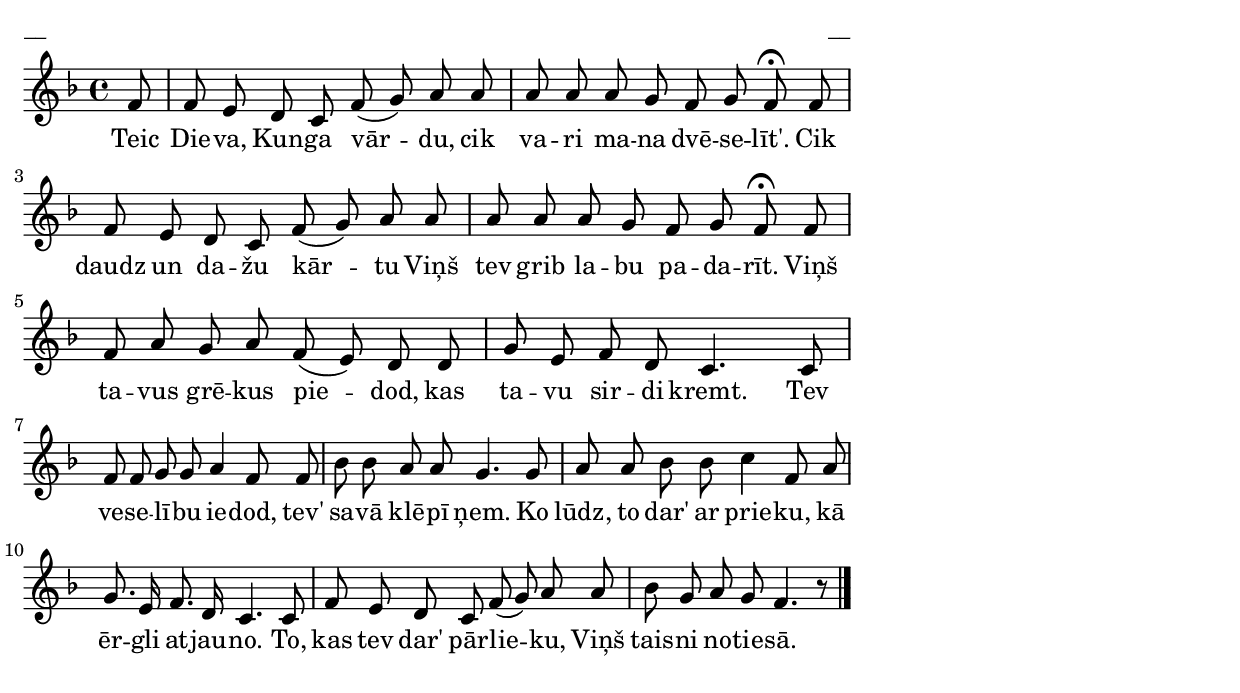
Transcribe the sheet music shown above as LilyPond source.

\version "2.13.16"
%\header {
%    title = "Teic Dieva Kunga vārdu"
%}
\paper {
line-width = 14\cm
left-margin = 0.4\cm
between-system-padding = 0.1\cm
between-system-space = 0.1\cm
}
\layout {
indent = #0
ragged-last = ##f
}


voiceA = \relative c' {
\clef "treble"
\key f \major
\time 4/4
\partial 8*1 
f8 | f8 e d c f( g) a a | a8 a a g f g f\fermata f |
f8 e d c f( g) a a | a a a g f g f\fermata f |
f8 a g a f( e) d d | g8 e f d c4. c8 |
f8 f g g a4 f8 f | bes8 bes a a g4. g8 |
a8 a bes bes c4 f,8 a | g8. e16 f8. d16 c4. c8 |
f8 e d c f( g) a a | bes g a g f4. r8
\bar "|."
} 

lyricA = \lyricmode {
Teic Die -- va, Kun -- ga vār -- du, 
cik va -- ri ma -- na dvē -- se -- līt'.
Cik daudz un da -- žu kār -- tu 
Viņš tev grib la -- bu pa -- da -- rīt.
Viņš ta -- vus grē -- kus pie -- dod, 
kas ta -- vu sir -- di kremt.
Tev ve -- se -- lī -- bu ie -- dod, 
tev' sa -- vā klē -- pī ņem.
Ko lūdz, to dar' ar prie -- ku, 
kā ēr -- gli at -- jau -- no.
To, kas tev dar' pār -- lie -- ku, 
Viņš tais -- ni no -- tie -- sā.
}

fullScore = <<
\new Staff {
<<
\new Voice = "voiceA" { \oneVoice \autoBeamOff \voiceA }
\lyricsto "voiceA" \new Lyrics \lyricA
>>
}
>>

\score {
\fullScore
\header { piece = "__" opus = "__" }
}
\markup { \with-color #(x11-color 'white) \sans \smaller "__" }
\score {
\unfoldRepeats
\fullScore
\midi {
\context { \Staff \remove "Staff_performer" }
\context { \Voice \consists "Staff_performer" }
}
}


